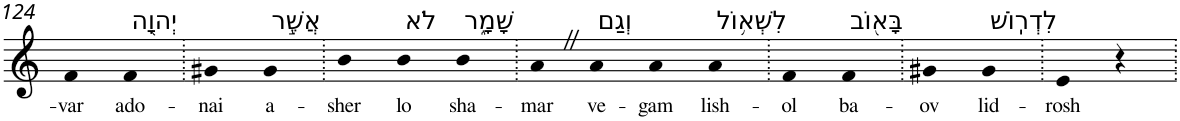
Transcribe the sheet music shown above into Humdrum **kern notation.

**kern	**text
*part1	*part1
*staff1	*staff1
*I"Piano	*
*I'Pno	*
!!LO:PB:g=z
*clefG2	*
*k[]	*
=124	=124
!	!LO:LY:b
4f	-var
!LO:TX:a:t=יְהוָ֖ה	!
!	!LO:LY:b
4f	ado-
=125.	=125.
!	!LO:LY:b
4g#X	-nai
!LO:TX:a:t=אֲשֶׁ֣ר	!
!	!LO:LY:b
4g#	a-
=126.	=126.
!	!LO:LY:b
4b	-sher
!LO:TX:a:t=לֹא	!
!	!LO:LY:b
4b	lo
!LO:TX:a:t=שָׁמָ֑ר	!
!	!LO:LY:b
4b	sha-
=127.	=127.
!	!LO:LY:b
4aZ	-mar
!LO:TX:a:t=וְגַם	!
!	!LO:LY:b
4a	ve-
!	!LO:LY:b
4a	-gam
!LO:TX:a:t=לִשְׁא֥וֹל	!
!	!LO:LY:b
4a	lish-
=128.	=128.
!	!LO:LY:b
4f	-ol
!LO:TX:a:t=בָּא֖וֹב	!
!	!LO:LY:b
4f	ba-
=129.	=129.
!	!LO:LY:b
4g#X	-ov
!LO:TX:a:t=לִדְרֽוֹשׁ	!
!	!LO:LY:b
4g#	lid-
=130.	=130.
!	!LO:LY:b
4e	-rosh
4r	.
=.	=.
*-	*-
